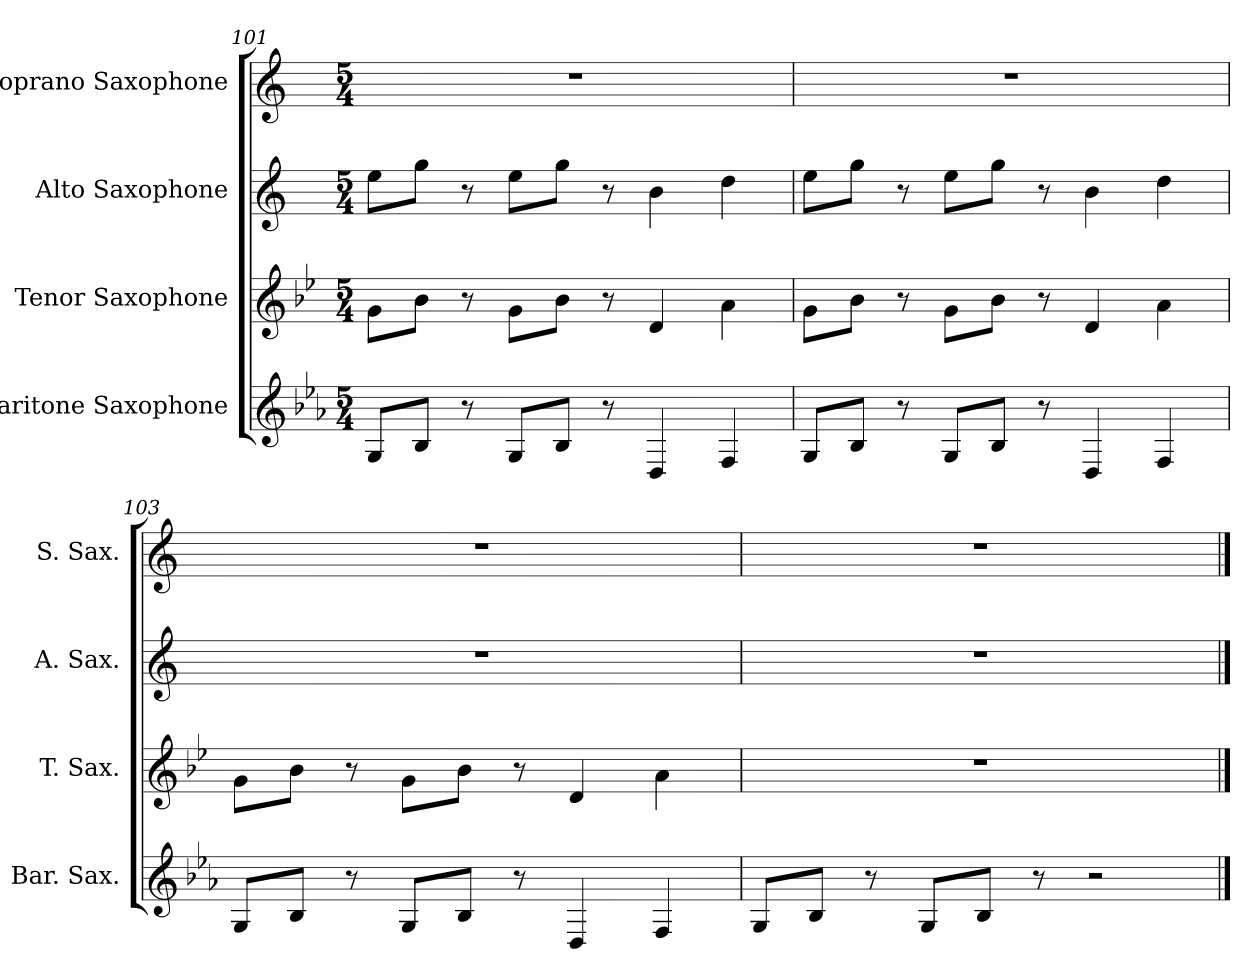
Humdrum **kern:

**kern	**kern	**kern	**kern
*part4	*part3	*part2	*part1
*staff4	*staff3	*staff2	*staff1
*I"Baritone Saxophone	*I"Tenor Saxophone	*I"Alto Saxophone	*I"Soprano Saxophone
*I'Bar. Sax.	*I'T. Sax.	*I'A. Sax.	*I'S. Sax.
*clefG2	*clefG2	*clefG2	*clefG2
*ITrd12c21	*ITrd8c14	*ITrd5c9	*ITrd1c2
*k[b-e-a-]	*k[b-e-]	*k[b-e-a-]	*k[b-e-]
*M5/4	*M5/4	*M5/4	*M5/4
=101	=101	=101	=101
8GG/L	8G\L	8g\L	4%5r
8BB-/J	8B-\J	8b-\J	.
8r	8r	8r	.
8GG/L	8G\L	8g\L	.
8BB-/J	8B-\J	8b-\J	.
8r	8r	8r	.
4DD/	4D/	4d\	.
4FF/	4A\	4f\	.
=102	=102	=102	=102
8GG/L	8G\L	8g\L	4%5r
8BB-/J	8B-\J	8b-\J	.
8r	8r	8r	.
8GG/L	8G\L	8g\L	.
8BB-/J	8B-\J	8b-\J	.
8r	8r	8r	.
4DD/	4D/	4d\	.
4FF/	4A\	4f\	.
!!LO:LB:g=z
=103	=103	=103	=103
8GG/L	8G\L	4%5r	4%5r
8BB-/J	8B-\J	.	.
8r	8r	.	.
8GG/L	8G\L	.	.
8BB-/J	8B-\J	.	.
8r	8r	.	.
4DD/	4D/	.	.
4FF/	4A\	.	.
=104	=104	=104	=104
8GG/L	4%5r	4%5r	4%5r
8BB-/J	.	.	.
8r	.	.	.
8GG/L	.	.	.
8BB-/J	.	.	.
8r	.	.	.
2r	.	.	.
==	==	==	==
*-	*-	*-	*-
